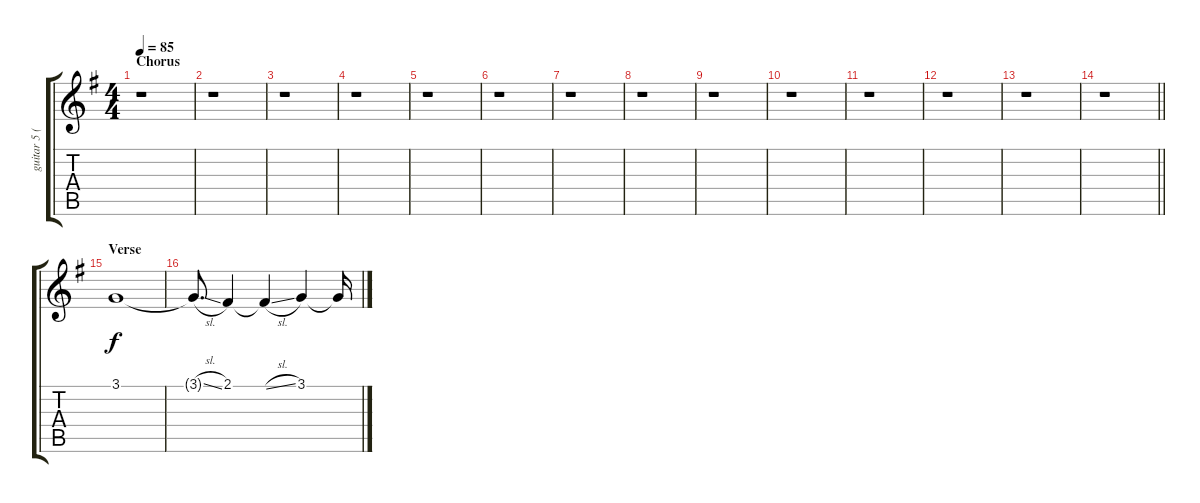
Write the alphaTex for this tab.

\track ("guitar 5 (lap steel)" "guitar 5 (") {instrument fx8scifi}
\staff {score tabs}
\tuning (E4 B3 G3 D3 A2 E2) {hide}
\ts (4 4)
\section ("" "Chorus")
\tempo 85
\clef g2
\ks g
r.1{dy f} |
r.1 |
r.1 |
r.1 |
r.1 |
r.1 |
r.1 |
r.1 |
r.1 |
r.1 |
r.1 |
r.1 |
r.1 |
\barLineRight lightlight
r.1{volume 0} |
\section ("" "Verse")
3.1.1{volume 8} |
3.1{sl t}.8{d} 2.1.4 2.1{sl t}.4 3.1.4 3.1{t}.16
